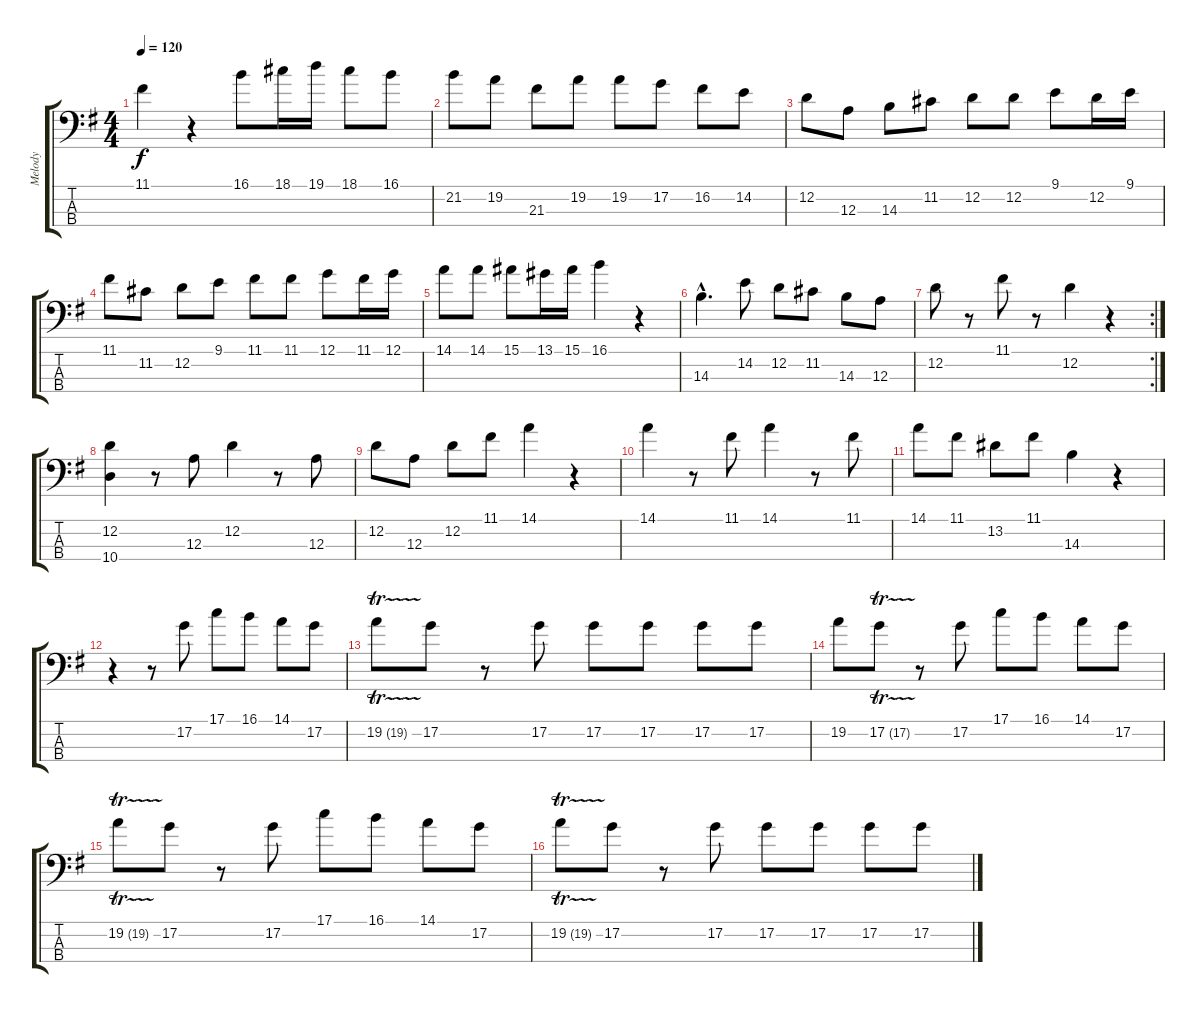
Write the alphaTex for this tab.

\track ("Melody" "Melody") {instrument electricbassfinger}
\staff {score tabs}
\tuning (G2 D2 A1 E1) {hide}
\ts (4 4)
\tempo 120
\clef f4
\ks g
11.1.4{dy f} r.4 16.1.8 18.1.16 19.1.16 18.1.8 16.1.8 |
21.2.8 19.2.8 21.3.8 19.2.8 19.2.8 17.2.8 16.2.8 14.2.8 |
12.2.8 12.3.8 14.3.8 11.2.8 12.2.8 12.2.8 9.1.8 12.2.16 9.1.16 |
11.1.8 11.2.8 12.2.8 9.1.8 11.1.8 11.1.8 12.1.8 11.1.16 12.1.16 |
14.1.8 14.1.8 15.1.8 13.1.16 15.1.16 16.1.4 r.4 |
14.3{hac}.4{d} 14.2.8 12.2.8 11.2.8 14.3.8 12.3.8 |
\rc 2
12.2.8 r.8 11.1.8 r.8 12.2.4 r.4 |
(12.2 10.4).4 r.8 12.3.8 12.2.4 r.8 12.3.8 |
12.2.8 12.3.8 12.2.8 11.1.8 14.1.4 r.4 |
14.1.4 r.8 11.1.8 14.1.4 r.8 11.1.8 |
14.1.8 11.1.8 13.2.8 11.1.8 14.3.4 r.4 |
r.4 r.8 17.2.8 17.1.8 16.1.8 14.1.8 17.2.8 |
19.2{tr (19 16)}.8 17.2.8 r.8 17.2.8 17.2.8 17.2.8 17.2.8 17.2.8 |
19.2.8 17.2{tr (17 16)}.8 r.8 17.2.8 17.1.8 16.1.8 14.1.8 17.2.8 |
19.2{tr (19 16)}.8 17.2.8 r.8 17.2.8 17.1.8 16.1.8 14.1.8 17.2.8 |
19.2{tr (19 16)}.8 17.2.8 r.8 17.2.8 17.2.8 17.2.8 17.2.8 17.2.8
